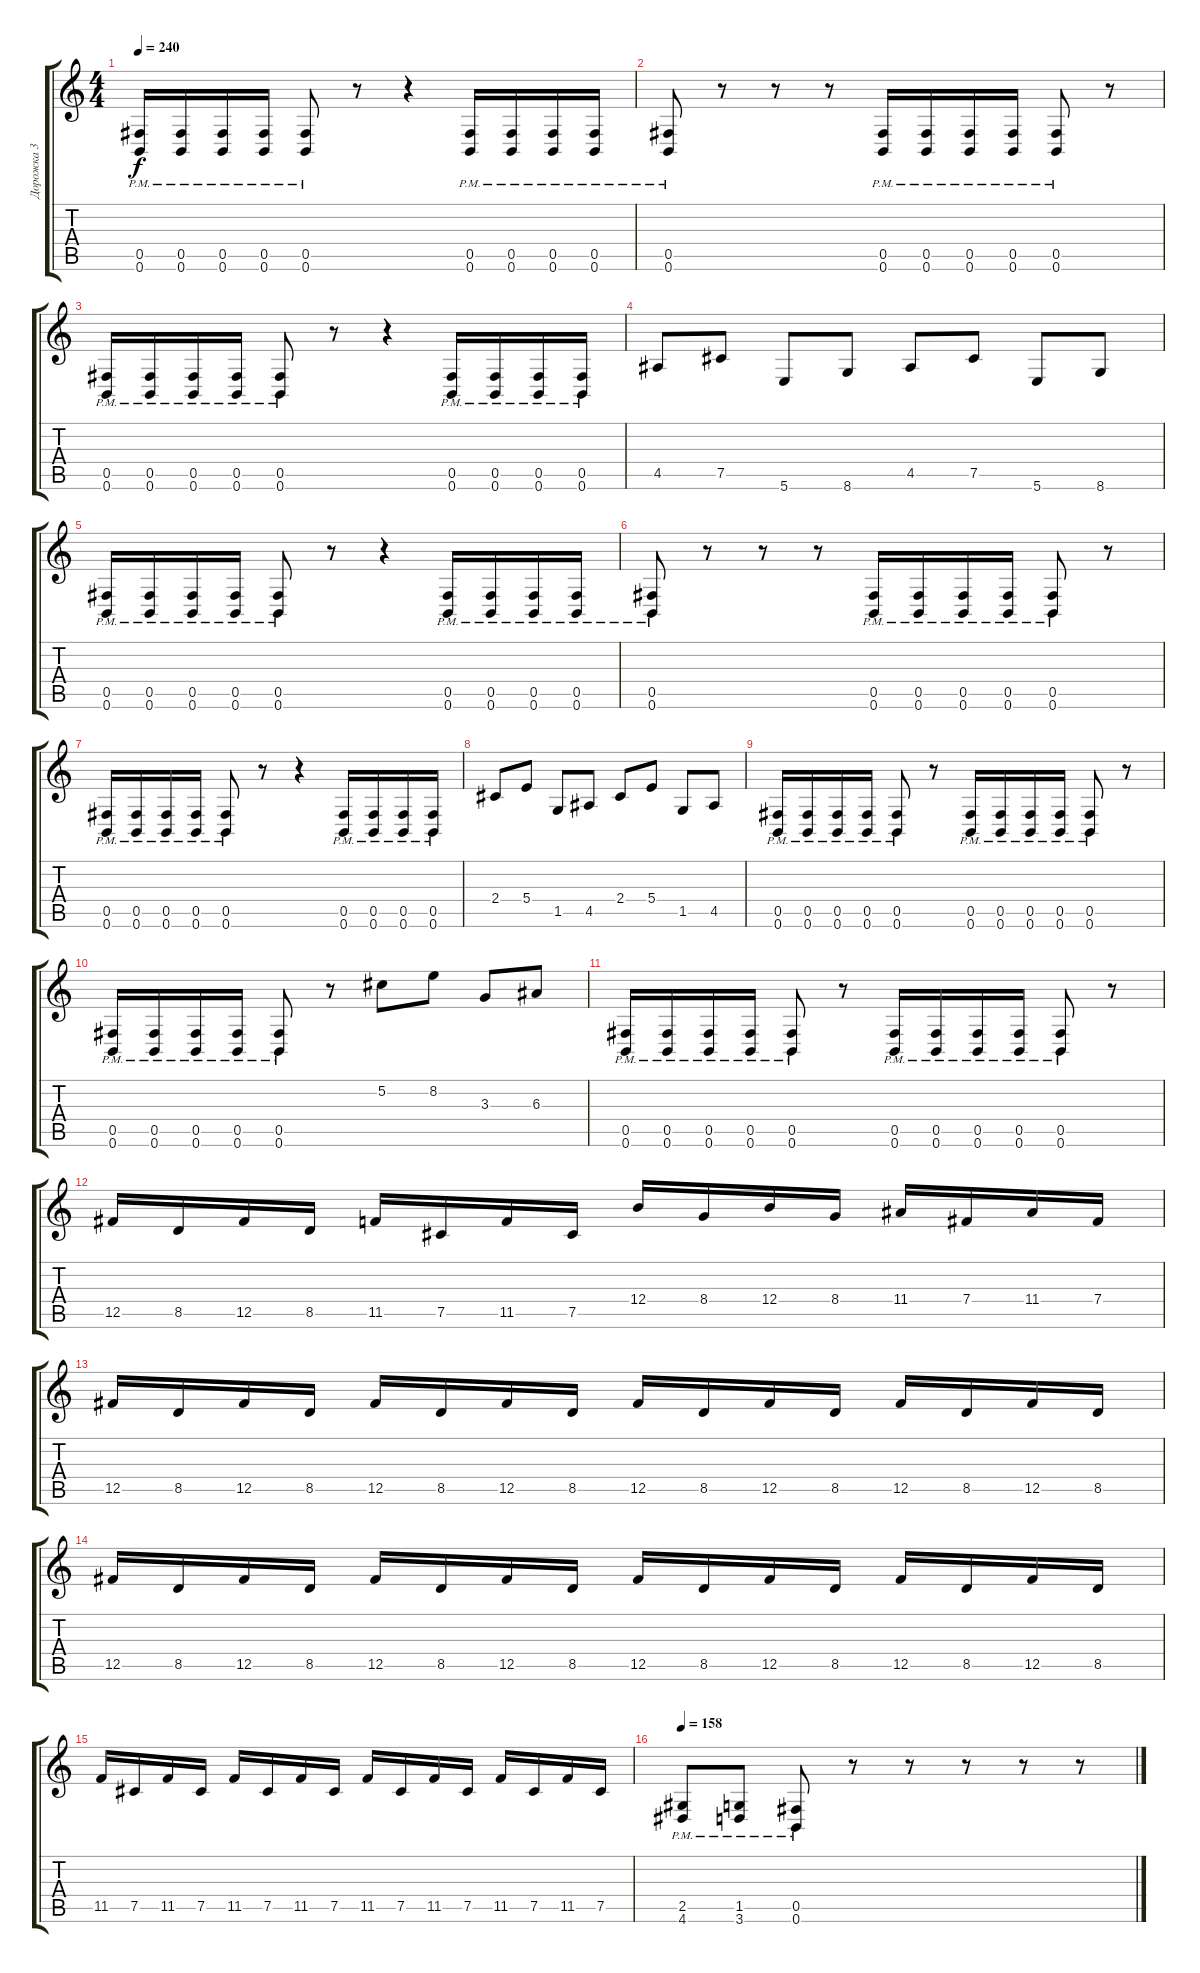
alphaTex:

\track ("Дорожка 3" "Дорожка 3") {instrument distortionguitar}
\staff {score tabs}
\tuning (Db4 Ab3 E3 B2 Gb2 B1) {hide}
\ts (4 4)
\tempo 240
\clef g2
\ks c
(0.5{pm} 0.6).16{dy f instrument distortionguitar} (0.5{pm} 0.6).16 (0.5{pm} 0.6).16 (0.5{pm} 0.6).16 (0.5{pm} 0.6).8 r.8 r.4 (0.5{pm} 0.6).16 (0.5{pm} 0.6).16 (0.5{pm} 0.6).16 (0.5{pm} 0.6).16 |
(0.5{pm} 0.6).8 r.8 r.8 r.8 (0.5{pm} 0.6).16 (0.5{pm} 0.6).16 (0.5{pm} 0.6).16 (0.5{pm} 0.6).16 (0.5{pm} 0.6).8 r.8 |
(0.5{pm} 0.6).16 (0.5{pm} 0.6).16 (0.5{pm} 0.6).16 (0.5{pm} 0.6).16 (0.5{pm} 0.6).8 r.8 r.4 (0.5{pm} 0.6).16 (0.5{pm} 0.6).16 (0.5{pm} 0.6).16 (0.5{pm} 0.6).16 |
4.5.8 7.5.8 5.6.8 8.6.8 4.5.8 7.5.8 5.6.8 8.6.8 |
(0.5{pm} 0.6).16 (0.5{pm} 0.6).16 (0.5{pm} 0.6).16 (0.5{pm} 0.6).16 (0.5{pm} 0.6).8 r.8 r.4 (0.5{pm} 0.6).16 (0.5{pm} 0.6).16 (0.5{pm} 0.6).16 (0.5{pm} 0.6).16 |
(0.5{pm} 0.6).8 r.8 r.8 r.8 (0.5{pm} 0.6).16 (0.5{pm} 0.6).16 (0.5{pm} 0.6).16 (0.5{pm} 0.6).16 (0.5{pm} 0.6).8 r.8 |
(0.5{pm} 0.6).16 (0.5{pm} 0.6).16 (0.5{pm} 0.6).16 (0.5{pm} 0.6).16 (0.5{pm} 0.6).8 r.8 r.4 (0.5{pm} 0.6).16 (0.5{pm} 0.6).16 (0.5{pm} 0.6).16 (0.5{pm} 0.6).16 |
2.4.8 5.4.8 1.5.8 4.5.8 2.4.8 5.4.8 1.5.8 4.5.8 |
(0.5{pm} 0.6).16 (0.5{pm} 0.6).16 (0.5{pm} 0.6).16 (0.5{pm} 0.6).16 (0.5{pm} 0.6).8 r.8 (0.5{pm} 0.6).16 (0.5{pm} 0.6).16 (0.5{pm} 0.6).16 (0.5{pm} 0.6).16 (0.5{pm} 0.6).8 r.8 |
(0.5{pm} 0.6).16 (0.5{pm} 0.6).16 (0.5{pm} 0.6).16 (0.5{pm} 0.6).16 (0.5{pm} 0.6).8 r.8 5.2.8 8.2.8 3.3.8 6.3.8 |
(0.5{pm} 0.6).16 (0.5{pm} 0.6).16 (0.5{pm} 0.6).16 (0.5{pm} 0.6).16 (0.5{pm} 0.6).8 r.8 (0.5{pm} 0.6).16 (0.5{pm} 0.6).16 (0.5{pm} 0.6).16 (0.5{pm} 0.6).16 (0.5{pm} 0.6).8 r.8 |
12.5.16 8.5.16 12.5.16 8.5.16 11.5.16 7.5.16 11.5.16 7.5.16 12.4.16 8.4.16 12.4.16 8.4.16 11.4.16 7.4.16 11.4.16 7.4.16 |
12.5.16 8.5.16 12.5.16 8.5.16 12.5.16 8.5.16 12.5.16 8.5.16 12.5.16 8.5.16 12.5.16 8.5.16 12.5.16 8.5.16 12.5.16 8.5.16 |
12.5.16 8.5.16 12.5.16 8.5.16 12.5.16 8.5.16 12.5.16 8.5.16 12.5.16 8.5.16 12.5.16 8.5.16 12.5.16 8.5.16 12.5.16 8.5.16 |
11.5.16 7.5.16 11.5.16 7.5.16 11.5.16 7.5.16 11.5.16 7.5.16 11.5.16 7.5.16 11.5.16 7.5.16 11.5.16 7.5.16 11.5.16 7.5.16 |
\tempo 158
(2.5{pm} 4.6).8 (1.5{pm} 3.6).8 (0.5{pm} 0.6).8 r.8 r.8 r.8 r.8 r.8
